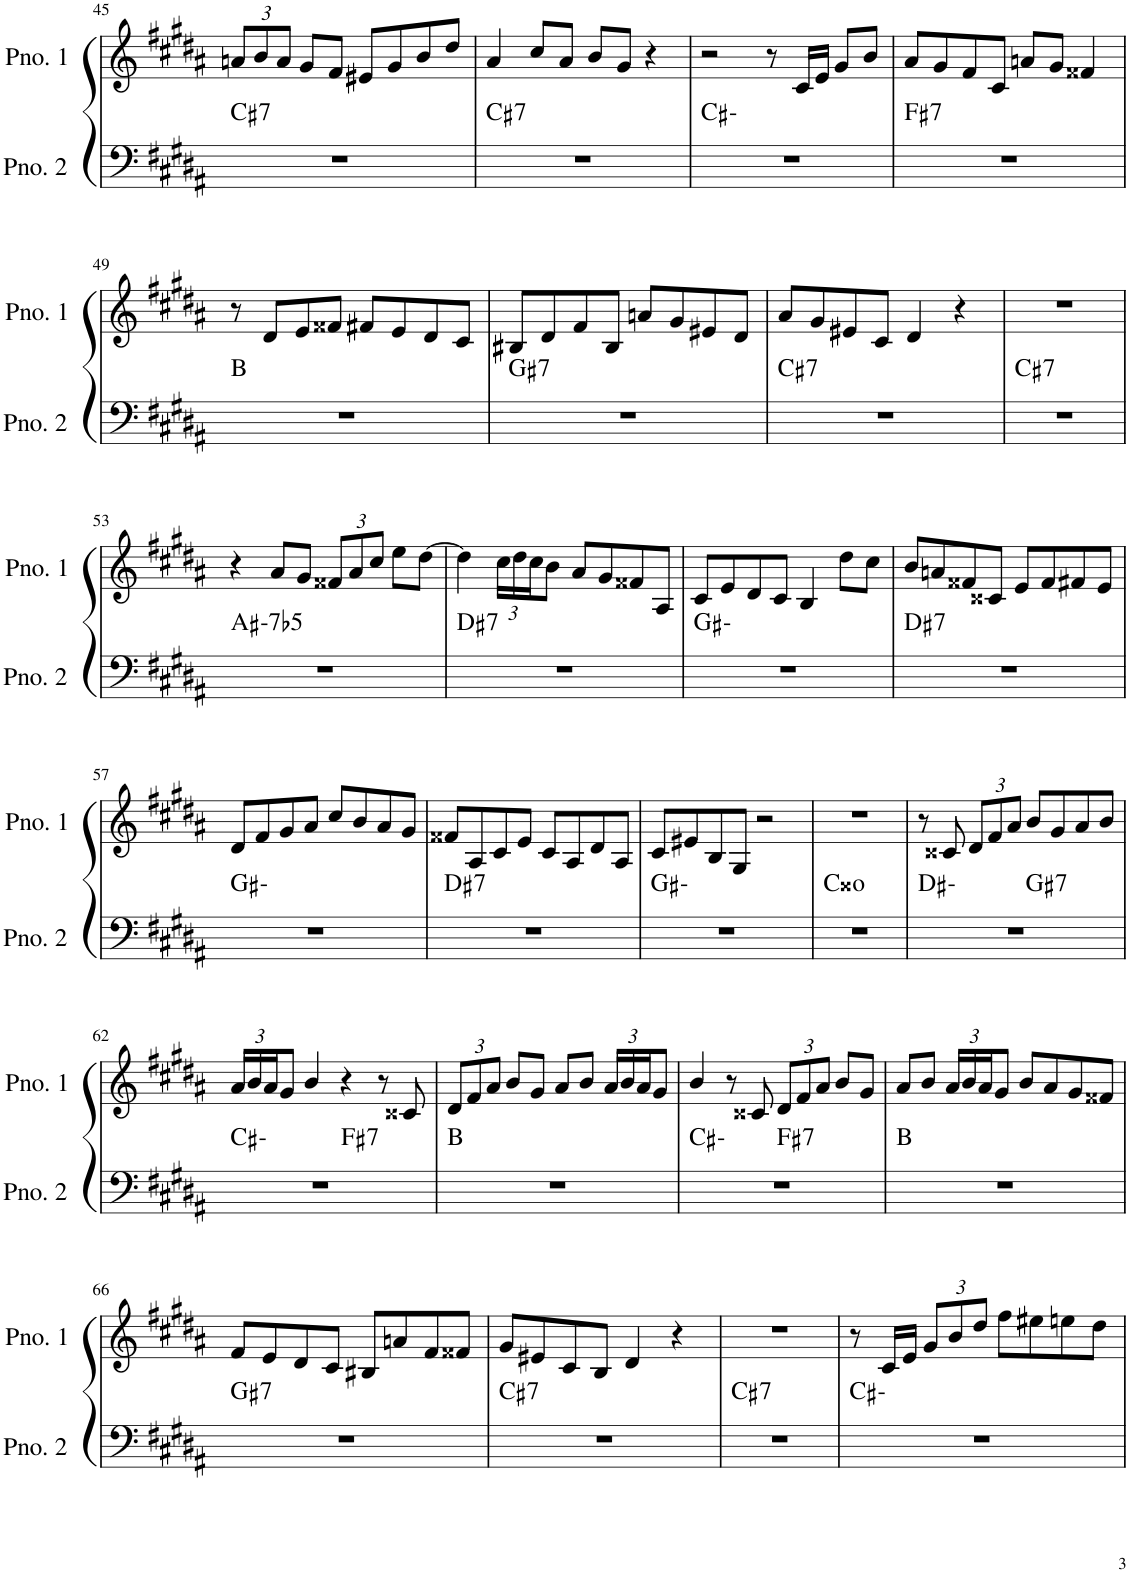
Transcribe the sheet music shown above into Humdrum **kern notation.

**kern	**harte	**kern
*part2	*part2	*part1
*staff2	*	*staff1
*I"ピアノ 2	*	*I"ピアノ 1
!!LO:PB:g=z
*clefF4	*	*clefG2
*k[f#c#g#d#a#]	*	*k[f#c#g#d#a#]
*M4/4	*	*M4/4
*	*	*Xbrackettup
=45	=45	=45
!	!LO:H:kt=7	!
1r	C#:7	12an/L
.	.	12b/
.	.	12a/J
.	.	8g#/L
.	.	8f#/J
.	.	8e#X/L
.	.	8g#/
.	.	8b/
.	.	8dd#/J
=46	=46	=46
!	!LO:H:kt=7	!
1r	C#:7	4a#/
.	.	8cc#/L
.	.	8a#/J
.	.	8b/L
.	.	8g#/J
.	.	4r
=47	=47	=47
1r	C#:min	2r
.	.	8r
.	.	16c#/LL
.	.	16e/JJ
.	.	8g#/L
.	.	8b/J
=48	=48	=48
!	!LO:H:kt=7	!
1r	F#:7	8a#/L
.	.	8g#/
.	.	8f#/
.	.	8c#/J
.	.	8an/L
.	.	8g#/J
.	.	4f##X/
!!LO:LB:g=z
=49	=49	=49
1r	B:maj	8r
.	.	8d#/L
.	.	8e/
.	.	8f##X/J
.	.	8f#X/L
.	.	8e/
.	.	8d#/
.	.	8c#/J
=50	=50	=50
!	!LO:H:kt=7	!
1r	G#:7	8B#X/L
.	.	8d#/
.	.	8f#/
.	.	8B#/J
.	.	8an/L
.	.	8g#/
.	.	8e#X/
.	.	8d#/J
=51	=51	=51
!	!LO:H:kt=7	!
1r	C#:7	8a#/L
.	.	8g#/
.	.	8e#X/
.	.	8c#/J
.	.	4d#/
.	.	4r
=52	=52	=52
!	!LO:H:kt=7	!
1r	C#:7	1r
!!LO:LB:g=z
=53	=53	=53
!	!LO:H:kt=-7b5	!
1r	A#:hdim7	4r
.	.	8a#/L
.	.	8g#/J
.	.	12f##X/L
.	.	12a#/
.	.	12cc#/J
.	.	8ee\L
.	.	[8dd#\J
=54	=54	=54
!	!LO:H:kt=7	!
1r	D#:7	4dd#\]
.	.	24cc#\LL
.	.	24dd#\
.	.	24cc#\J
.	.	8b\J
.	.	8a#/L
.	.	8g#/
.	.	8f##X/
.	.	8A#/J
=55	=55	=55
1r	G#:min	8c#/L
.	.	8e/
.	.	8d#/
.	.	8c#/J
.	.	4B/
.	.	8dd#\L
.	.	8cc#\J
=56	=56	=56
!	!LO:H:kt=7	!
1r	D#:7	8b/L
.	.	8an/
.	.	8f##X/
.	.	8c##X/J
.	.	8e/L
.	.	8f##/
.	.	8f#X/
.	.	8e/J
!!LO:LB:g=z
=57	=57	=57
1r	G#:min	8d#/L
.	.	8f#/
.	.	8g#/
.	.	8a#/J
.	.	8cc#/L
.	.	8b/
.	.	8a#/
.	.	8g#/J
=58	=58	=58
!	!LO:H:kt=7	!
1r	D#:7	8f##X/L
.	.	8A#/
.	.	8c#/
.	.	8e/J
.	.	8c#/L
.	.	8A#/
.	.	8d#/
.	.	8A#/J
=59	=59	=59
1r	G#:min	8c#/L
.	.	8e#X/
.	.	8B/
.	.	8G#/J
.	.	2r
=60	=60	=60
1r	C##:dim	1r
=61	=61	=61
*^	*	*
1r	2ryy	D#:min	8r
.	.	.	8c##X/
.	.	.	12d#/L
.	.	.	12f#/
.	.	.	12a#/J
!	!	!LO:H:kt=7	!
.	2ryy	G#:7	8b/L
.	.	.	8g#/
.	.	.	8a#/
.	.	.	8b/J
!!LO:LB:g=z
=62	=62	=62	=62
1r	2ryy	C#:min	24a#/LL
.	.	.	24b/
.	.	.	24a#/J
.	.	.	8g#/J
.	.	.	4b/
!	!	!LO:H:kt=7	!
.	2ryy	F#:7	4r
.	.	.	8r
.	.	.	8c##X/
*v	*v	*	*
=63	=63	=63
1r	B:maj	12d#/L
.	.	12f#/
.	.	12a#/J
.	.	8b/L
.	.	8g#/J
.	.	8a#/L
.	.	8b/J
.	.	24a#/LL
.	.	24b/
.	.	24a#/J
.	.	8g#/J
=64	=64	=64
*^	*	*
1r	2ryy	C#:min	4b/
.	.	.	8r
.	.	.	8c##X/
!	!	!LO:H:kt=7	!
.	2ryy	F#:7	12d#/L
.	.	.	12f#/
.	.	.	12a#/J
.	.	.	8b/L
.	.	.	8g#/J
*v	*v	*	*
=65	=65	=65
1r	B:maj	8a#/L
.	.	8b/J
.	.	24a#/LL
.	.	24b/
.	.	24a#/J
.	.	8g#/J
.	.	8b/L
.	.	8a#/
.	.	8g#/
.	.	8f##X/J
!!LO:LB:g=z
=66	=66	=66
!	!LO:H:kt=7	!
1r	G#:7	8f#/L
.	.	8e/
.	.	8d#/
.	.	8c#/J
.	.	8B#X/L
.	.	8an/
.	.	8f#/
.	.	8f##X/J
=67	=67	=67
!	!LO:H:kt=7	!
1r	C#:7	8g#/L
.	.	8e#X/
.	.	8c#/
.	.	8B/J
.	.	4d#/
.	.	4r
=68	=68	=68
!	!LO:H:kt=7	!
1r	C#:7	1r
=69	=69	=69
1r	C#:min	8r
.	.	16c#/LL
.	.	16e/JJ
.	.	12g#/L
.	.	12b/
.	.	12dd#/J
.	.	8ff#\L
.	.	8ee#X\
.	.	8een\
.	.	8dd#\J
=	=	=
*-	*-	*-
